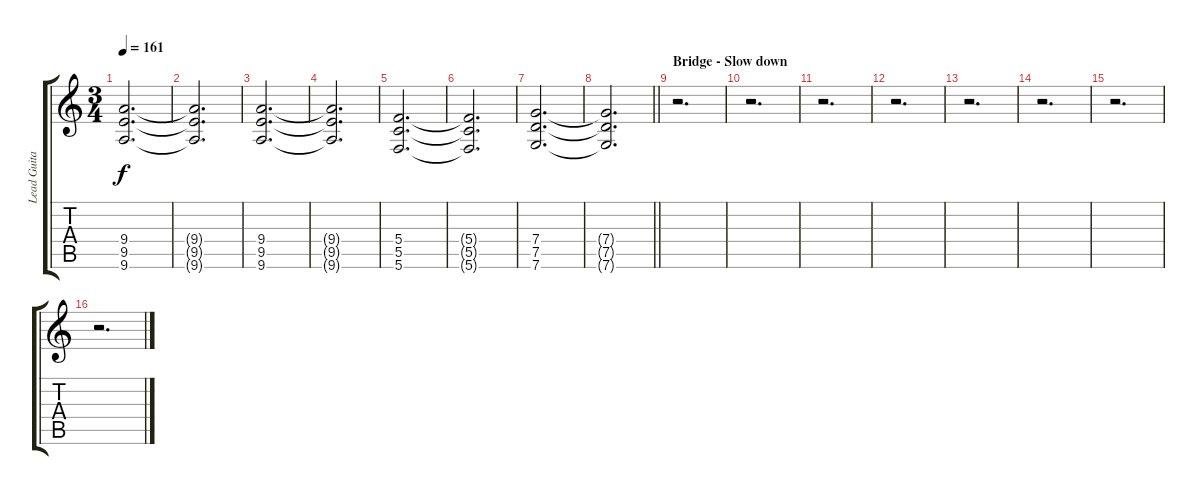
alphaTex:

\track ("Lead Guitar - Duke Kitchens" "Lead Guita") {instrument overdrivenguitar}
\staff {score tabs}
\tuning (D4 A3 F3 C3 G2 C2) {hide}
\ts (3 4)
\tempo 161
\clef g2
\ks c
(9.4 9.5 9.6).2{d dy f} |
(9.4{t} 9.5{t} 9.6{t}).2{d} |
(9.4 9.5 9.6).2{d} |
(9.4{t} 9.5{t} 9.6{t}).2{d} |
(5.4 5.5 5.6).2{d} |
(5.4{t} 5.5{t} 5.6{t}).2{d} |
(7.4 7.5 7.6).2{d} |
\barLineRight lightlight
(7.4{t} 7.5{t} 7.6{t}).2{d} |
\section ("" "Bridge - Slow down")
r.2{d} |
r.2{d} |
r.2{d} |
r.2{d} |
r.2{d} |
r.2{d} |
r.2{d} |
r.2{d}
